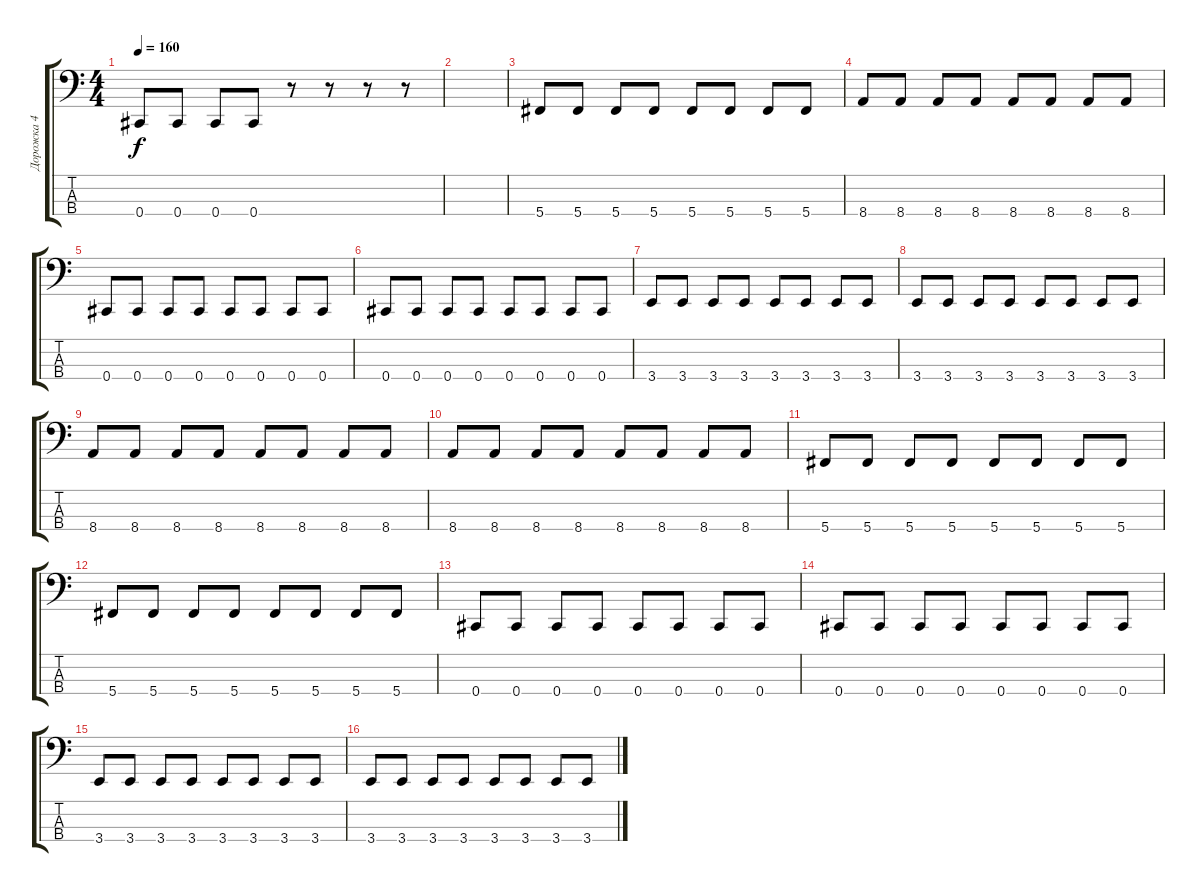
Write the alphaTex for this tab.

\track ("Дорожка 4" "Дорожка 4") {instrument acousticguitarsteel}
\staff {score tabs}
\tuning (Gb2 Db2 Ab1 Db1) {hide}
\ts (4 4)
\tempo 160
\clef f4
\ks c
0.4.8{dy f} 0.4.8 0.4.8 0.4.8 r.8 r.8 r.8 r.8 |
|
5.4.8 5.4.8 5.4.8 5.4.8 5.4.8 5.4.8 5.4.8 5.4.8 |
8.4.8 8.4.8 8.4.8 8.4.8 8.4.8 8.4.8 8.4.8 8.4.8 |
0.4.8 0.4.8 0.4.8 0.4.8 0.4.8 0.4.8 0.4.8 0.4.8 |
0.4.8 0.4.8 0.4.8 0.4.8 0.4.8 0.4.8 0.4.8 0.4.8 |
3.4.8 3.4.8 3.4.8 3.4.8 3.4.8 3.4.8 3.4.8 3.4.8 |
3.4.8 3.4.8 3.4.8 3.4.8 3.4.8 3.4.8 3.4.8 3.4.8 |
8.4.8 8.4.8 8.4.8 8.4.8 8.4.8 8.4.8 8.4.8 8.4.8 |
8.4.8 8.4.8 8.4.8 8.4.8 8.4.8 8.4.8 8.4.8 8.4.8 |
5.4.8 5.4.8 5.4.8 5.4.8 5.4.8 5.4.8 5.4.8 5.4.8 |
5.4.8 5.4.8 5.4.8 5.4.8 5.4.8 5.4.8 5.4.8 5.4.8 |
0.4.8 0.4.8 0.4.8 0.4.8 0.4.8 0.4.8 0.4.8 0.4.8 |
0.4.8 0.4.8 0.4.8 0.4.8 0.4.8 0.4.8 0.4.8 0.4.8 |
3.4.8 3.4.8 3.4.8 3.4.8 3.4.8 3.4.8 3.4.8 3.4.8 |
3.4.8 3.4.8 3.4.8 3.4.8 3.4.8 3.4.8 3.4.8 3.4.8
